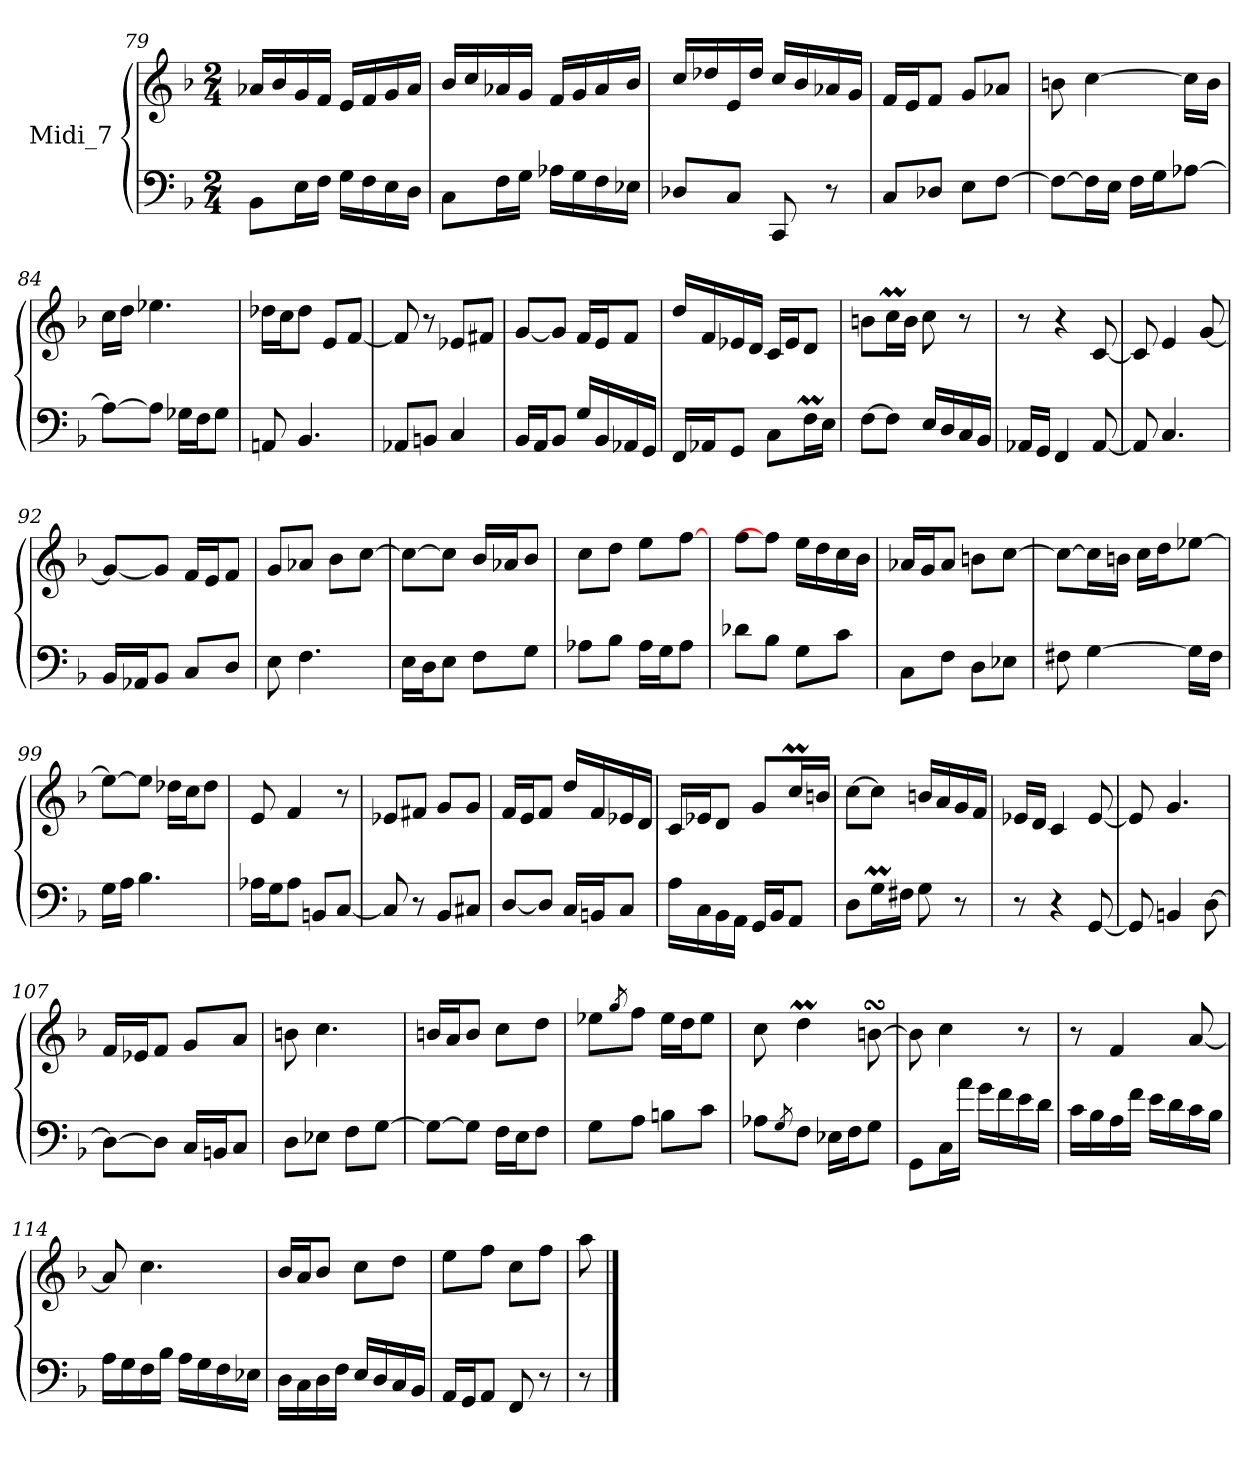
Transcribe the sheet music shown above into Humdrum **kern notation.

**kern	**kern
*part1	*part1
*staff2	*staff1
*I"Midi_7	*
*clefF4	*clefG2
*k[b-]	*k[b-]
*F:	*F:
*M2/4	*M2/4
=79	=79
8BB-\L	16a-X/LL
.	16b-/
16E\L	16g/
16F\JJ	16f/JJ
16G\LL	16e/LL
16F\	16f/
16E\	16g/
16D\JJ	16a-/JJ
=80	=80
8C\L	16b-/LL
.	16cc/
16F\L	16a-X/
16G\JJ	16g/JJ
16A-X\LL	16f/LL
16G\	16g/
16F\	16a-/
16E-X\JJ	16b-/JJ
=81	=81
8D-X/L	16cc/LL
.	16dd-X/
8C/J	16e/
.	16dd-/JJ
8CC/	16cc/LL
.	16b-/
8r	16a-X/
.	16g/JJ
!!LO:LB:g=z
=82	=82
8C/L	16f/LL
.	16e/J
8D-X/J	8f/J
8E\L	8g/L
[8F\J	8a-X/J
=83	=83
8F\L_	8bn\
16F\L]	[4cc\
16E\JJ	.
16F\LL	.
16G\J	.
[8A-X\J	16cc\LL]
.	16b\JJ
=84	=84
8A-\L_	16cc\LL
.	16dd\JJ
8A-\J]	4.ee-X\
16G-X\LL	.
16F\J	.
8G-\J	.
=85	=85
8AAni/	16dd-X\LL
.	16cc\J
4.BB-/	8dd-\J
.	8e/L
.	[8f/J
=86	=86
8AA-X/L	8f/]
8BBn/J	8r
4C/	8e-X/L
.	8f#X/J
=87	=87
16BB-/LL	[8g/L
16AA/J	.
8BB-/J	8g/J]
16G/LL	16f/LL
16BB-/	16e/J
16AA-X/	8f/J
16GG/JJ	.
!!LO:LB:g=z
=88	=88
16FF/LL	16dd/LL
16AA-X/J	16f/
8GG/J	16e-X/
.	16d/JJ
8C\L	16c/LL
.	16e-/J
16FM\L	8d/J
16E\JJ	.
=89	=89
[8F\L	8bn\L
8F\J]	16ccM\L
.	16b\JJ
16E/LL	8cc\
16D/	.
16C/	8r
16BB-/JJ	.
=90	=90
16AA-X/LL	8r
16GG/JJ	.
4FF/	4r
[8AA-/	[8c/
=91	=91
8AA-/]	8c/]
4.C/	4e/
.	[8g/
=92	=92
16BB-/LL	8g/L_
16AA-X/J	.
8BB-/J	8g/J]
8C/L	16f/LL
.	16e/J
8D/J	8f/J
=93	=93
8E\	8g/L
4.F\	8a-X/J
.	8b-\L
.	[8cc\J
=94	=94
16E\LL	8cc\L_
16D\J	.
8E\J	8cc\J]
8F\L	16b-/LL
.	16a-X/J
8G\J	8b-/J
!!LO:PB:g=z
=95	=95
8A-X\L	8cc\L
8B-\J	8dd\J
16A-\LL	8ee\L
16G\J	.
8A-\J	[8ff\J
=96	=96
8d-X\L	8ff\L
8B-\J	8ff\J]
8G\L	16ee\LL
.	16dd\
8c\J	16cc\
.	16b-\JJ
=97	=97
8C\L	16a-X/LL
.	16g/J
8F\J	8a-/J
8D\L	8bn\L
8E-X\J	[8cc\J
=98	=98
8F#X\	8cc\L_
[4G\	16cc\L]
.	16bn\JJ
.	16cc\LL
.	16dd\J
16G\LL]	[8ee-X\J
16F#\JJ	.
=99	=99
16G\LL	8ee-\L_
16A\JJ	.
4.B-\	8ee-\J]
.	16dd-X\LL
.	16cc\J
.	8dd-\J
=100	=100
16A-X\LL	8e/
16G\J	.
8A-\J	4f/
8BBn/L	.
[8C/J	8r
=101	=101
8C/]	8e-X/L
8r	8f#X/J
8BB-/L	8g/L
8C#X/J	8g/J
!!LO:LB:g=z
=102	=102
[8D/L	16f/LL
.	16e/J
8D/J]	8f/J
16C/LL	16dd/LL
16BBn/J	16f/
8C/J	16e-X/
.	16d/JJ
=103	=103
16A\LL	16c/LL
16C\	16e-X/J
16BB-\	8d/J
16AA\JJ	.
16GG/LL	8g/L
16BB-/J	.
8AA/J	16ccM/L
.	16bn/JJ
=104	=104
8D\L	[8cc\L
16GM\L	8cc\J]
16F#X\JJ	.
8G\	16bn/LL
.	16a/
8r	16g/
.	16f/JJ
=105	=105
8r	16e-X/LL
.	16d/JJ
4r	4c/
[8GG/	[8e-/
=106	=106
8GG/]	8e-/]
4BBn/	4.g/
[8D\	.
=107	=107
8D\L_	16f/LL
.	16e-X/J
8D\J]	8f/J
16C/LL	8g/L
16BBn/J	.
8C/J	8a/J
=108	=108
8D\L	8bn\
8E-X\J	4.cc\
8F\L	.
[8G\J	.
!!LO:LB:g=z
=109	=109
8G\L_	16bn/LL
.	16a/J
8G\J]	8b/J
16F\LL	8cc\L
16E\J	.
8F\J	8dd\J
=110	=110
8G\L	8ee-X\L
.	8qgg/
8A\J	8ff\J
8Bn\L	16ee-\LL
.	16dd\J
8c\J	8ee-\J
=111	=111
8A-X\L	8cc\
8qG/	.
8F\J	4ddMW\
16E-X\LL	.
16F\J	.
8G\J	[8bnsSsS\
=112	=112
8GG\L	8b\]
16C\L	4cc\
16a\JJ	.
16g\LL	.
16f\	.
16e\	8r
16d\JJ	.
=113	=113
16c\LL	8r
16B-\	.
16A\	4f/
16f\JJ	.
16e\LL	.
16d\	.
16c\	[8a/
16B-\JJ	.
=114	=114
16A\LL	8a/]
16G\	.
16F\	4.cc\
16B-\JJ	.
16A\LL	.
16G\	.
16F\	.
16E-X\JJ	.
!!LO:LB:g=z
=115	=115
16D\LL	16b-/LL
16C\	16a/J
16D\	8b-/J
16F\JJ	.
16E/LL	8cc\L
16D/	.
16C/	8dd\J
16BB-/JJ	.
=116	=116
16AA/LL	8ee\L
16GG/J	.
8AA/J	8ff\J
8FF/	8cc\L
8r	8ff\J
=117	=117
8r	8aa\
==	==
*-	*-
